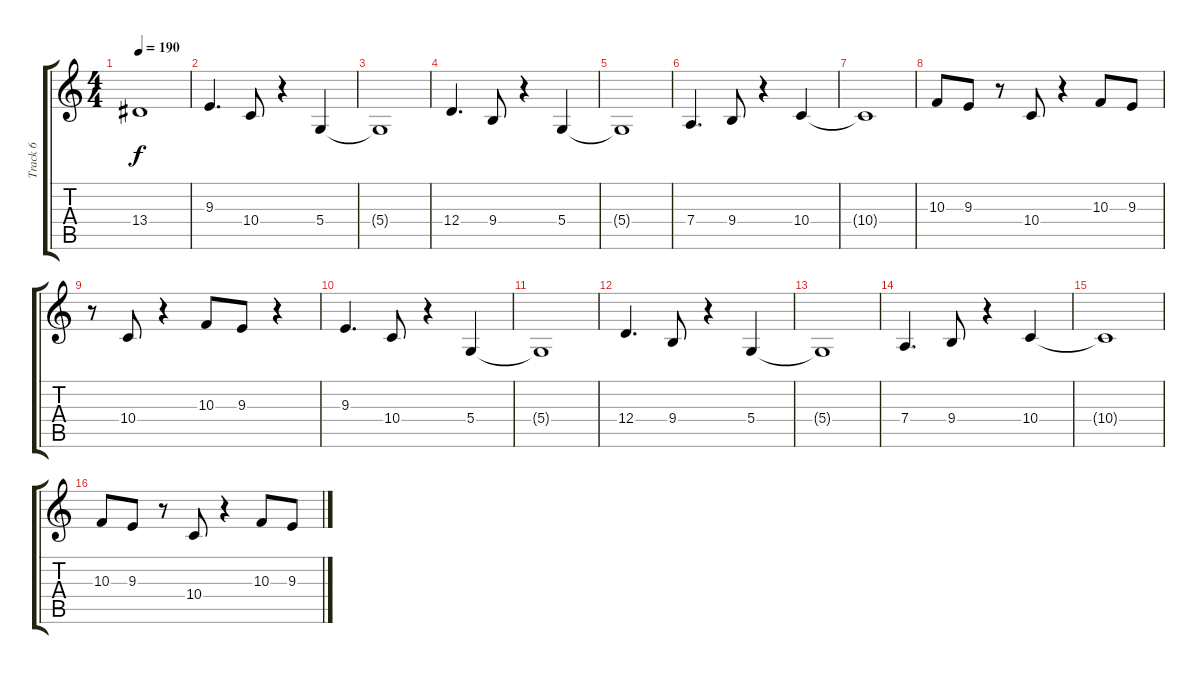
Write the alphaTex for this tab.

\track ("Track 6" "Track 6") {instrument trombone}
\staff {score tabs}
\tuning (E4 B3 G3 D3 A2 E2) {hide}
\ts (4 4)
\tempo 190
\clef g2
\ks c
13.4{t}.1{dy f} |
9.3.4{d} 10.4.8 r.4 5.4.4 |
5.4{t}.1 |
12.4.4{d} 9.4.8 r.4 5.4.4 |
5.4{t}.1 |
7.4.4{d} 9.4.8 r.4 10.4.4 |
10.4{t}.1 |
10.3.8 9.3.8 r.8 10.4.8 r.4 10.3.8 9.3.8 |
r.8 10.4.8 r.4 10.3.8 9.3.8 r.4 |
9.3.4{d} 10.4.8 r.4 5.4.4 |
5.4{t}.1 |
12.4.4{d} 9.4.8 r.4 5.4.4 |
5.4{t}.1 |
7.4.4{d} 9.4.8 r.4 10.4.4 |
10.4{t}.1 |
10.3.8 9.3.8 r.8 10.4.8 r.4 10.3.8 9.3.8
